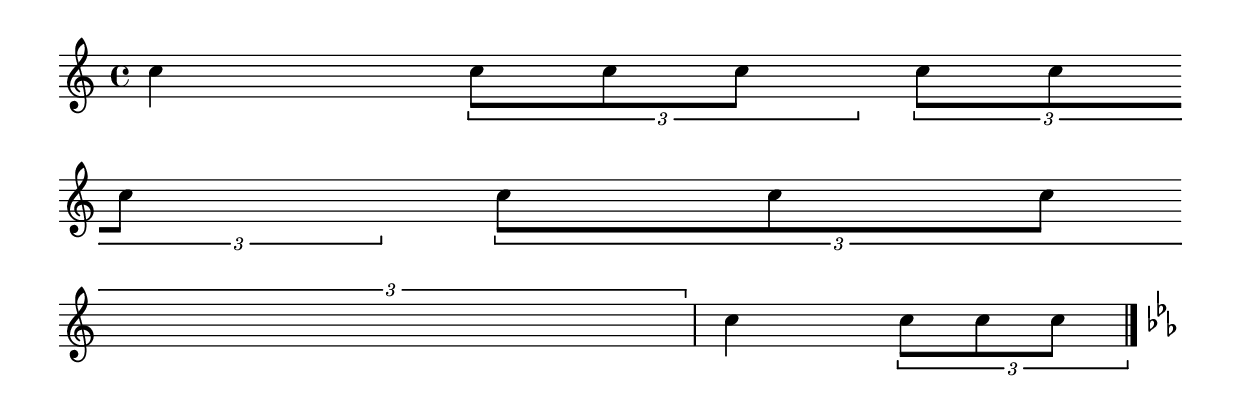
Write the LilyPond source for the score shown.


\header {

  texidoc = "If @code{tupletFullLength} is set, tuplets end at the
start of the next non-tuplet note.  "

}
\version "2.7.13"

\paper { raggedright = ##t
indent = 0.0 }

\relative c'' \new Voice \with {
  \remove  Forbid_line_break_engraver
  allowBeamBreak = ##t
}
{
  \set tupletFullLength = ##t
  c4
  \times 2/3 { c8[ c c] }
  \times 2/3 { c8[ c \bar "empty" \break c] }
  << \times 2/3 { c8[ c c]  }
     { s4*5/6 \bar "empty" \break } >>
  c4
  \times 2/3 { c8[ c c] }
  
  \bar "|." \key c\minor
}
  
